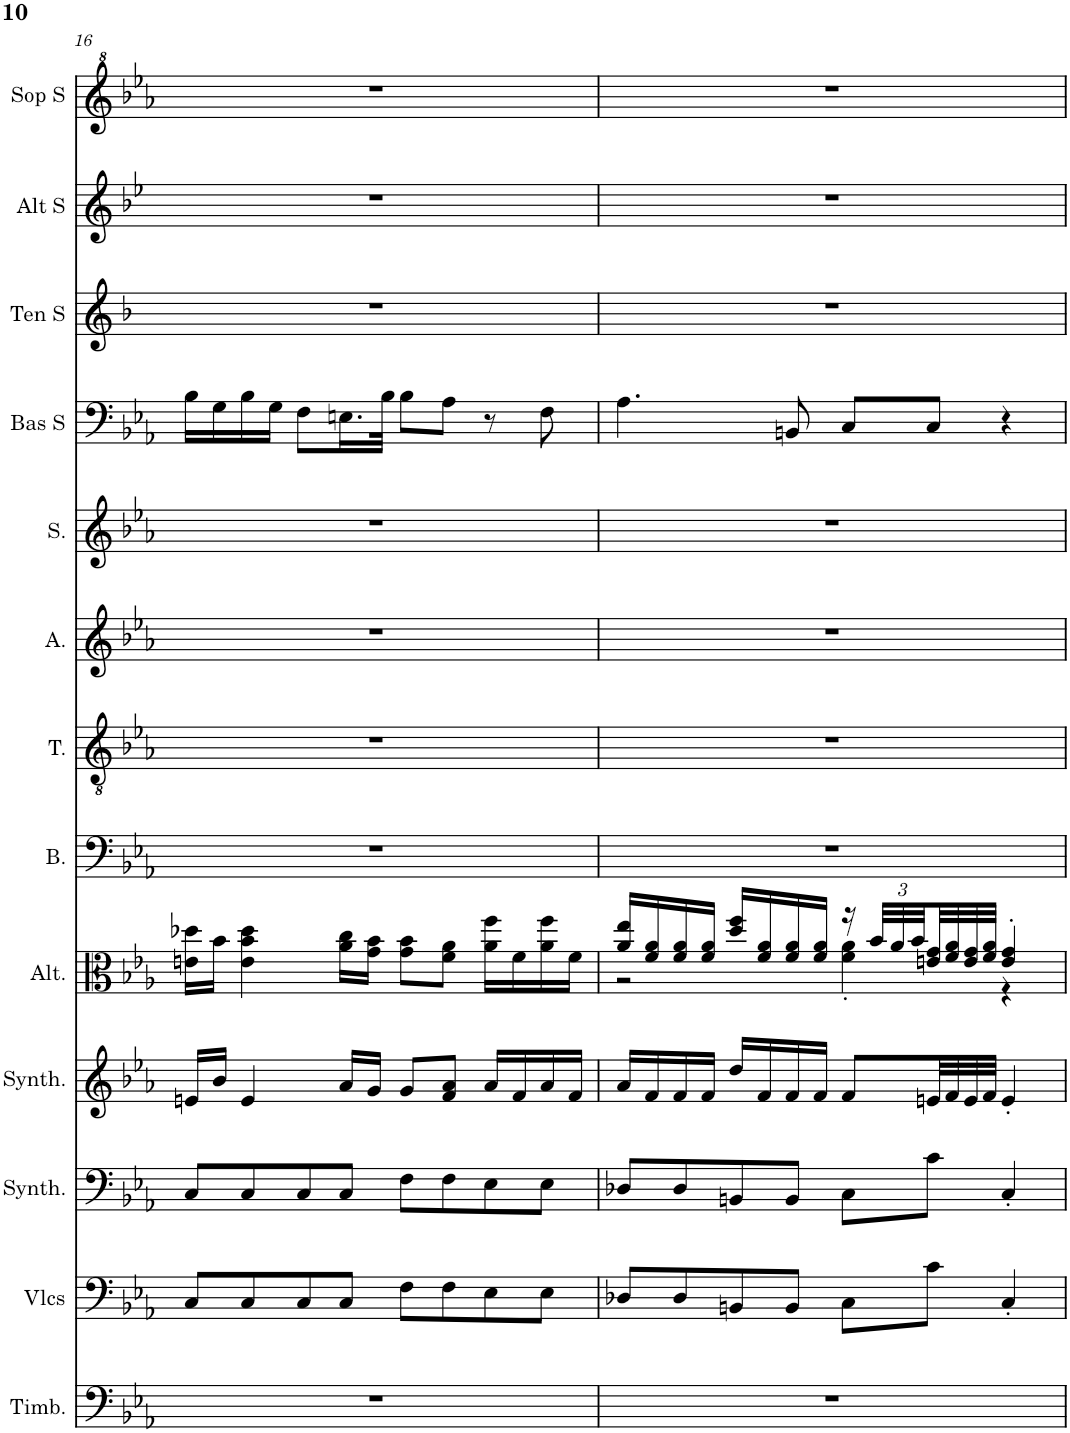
**kern	**kern	**kern	**kern	**kern	**kern	**kern	**kern	**kern	**kern	**kern	**kern	**kern
*part13	*part12	*part11	*part10	*part9	*part8	*part7	*part6	*part5	*part4	*part3	*part2	*part1
*staff13	*staff12	*staff11	*staff10	*staff9	*staff8	*staff7	*staff6	*staff5	*staff4	*staff3	*staff2	*staff1
*I"Timbales, Staff-1	*I"Violoncelles, D'Bass/Strings, etc	*I"Synthétiseur d'instruments à cordes, Synth strings, etc	*I"Synthétiseur d'instruments à cordes, Synth strings 2	*I"Altos, 1st violins	*I"Basse	*I"Ténor	*I"Alto	*I"Soprano	*I"Basse Solo	*I"Tenor Solo	*I"Alto Solo	*I"Soprano Solo
*I'Timb.	*I'Vlcs	*I'Synth.	*I'Synth.	*I'Alt.	*I'B.	*I'T.	*I'A.	*I'S.	*I'Bas S	*I'Ten S	*I'Alt S	*I'Sop S
!!LO:PB:g=z
*clefF4	*clefF4	*clefF4	*clefG2	*clefC3	*clefF4	*clefGv2	*clefG2	*clefG2	*clefF4	*clefG2	*clefG2	*clefG^2
*	*	*	*	*	*	*	*	*	*	*Trd8c14	*Trd4c7	*
*k[b-e-a-]	*k[b-e-a-]	*k[b-e-a-]	*k[b-e-a-]	*k[b-e-a-]	*k[b-e-a-]	*k[b-e-a-]	*k[b-e-a-]	*k[b-e-a-]	*k[b-e-a-]	*k[b-]	*k[b-e-]	*k[b-e-a-]
*M4/4	*M4/4	*M4/4	*M4/4	*M4/4	*M4/4	*M4/4	*M4/4	*M4/4	*M4/4	*M4/4	*M4/4	*M4/4
=16	=16	=16	=16	=16	=16	=16	=16	=16	=16	=16	=16	=16
1r	8C/L	8C/L	16en/LL	16en\ 16dd-X\LL	1r	1r	1r	1r	16B-\LL	1r	1r	1r
.	.	.	16b-/JJ	16b-\JJ	.	.	.	.	16G\	.	.	.
.	8C/	8C/	4e/	4e\ 4b-\ 4dd-\	.	.	.	.	16B-\	.	.	.
.	.	.	.	.	.	.	.	.	16G\JJ	.	.	.
.	8C/	8C/	.	.	.	.	.	.	8F\L	.	.	.
.	8C/J	8C/J	16a-/LL	16a-\ 16cc\LL	.	.	.	.	16.En\L	.	.	.
.	.	.	16g/JJ	16g\ 16b-\JJ	.	.	.	.	.	.	.	.
.	.	.	.	.	.	.	.	.	32B-\JJk	.	.	.
.	8F\L	8F\L	8g/L	8g\ 8b-\L	.	.	.	.	8B-\L	.	.	.
.	8F\	8F\	8f/ 8a-/J	8f\ 8a-\J	.	.	.	.	8A-\J	.	.	.
.	8E-\	8E-\	16a-/LL	16a-\ 16ff\LL	.	.	.	.	8r	.	.	.
.	.	.	16f/	16f\	.	.	.	.	.	.	.	.
.	8E-\J	8E-\J	16a-/	16a-\ 16ff\	.	.	.	.	8F\	.	.	.
.	.	.	16f/JJ	16f\JJ	.	.	.	.	.	.	.	.
=17	=17	=17	=17	=17	=17	=17	=17	=17	=17	=17	=17	=17
*	*	*	*	*^	*	*	*	*	*	*	*	*
1r	8D-X/L	8D-X/L	16a-/LL	16a-/ 16ee-/LL	2r	1r	1r	1r	1r	4.A-\	1r	1r	1r
.	.	.	16f/	16f/ 16a-/	.	.	.	.	.	.	.	.	.
.	8D-/	8D-/	16f/	16f/ 16a-/	.	.	.	.	.	.	.	.	.
.	.	.	16f/JJ	16f/ 16a-/JJ	.	.	.	.	.	.	.	.	.
.	8BBn/	8BBn/	16dd/LL	16dd/ 16ff/LL	.	.	.	.	.	.	.	.	.
.	.	.	16f/	16f/ 16a-/	.	.	.	.	.	.	.	.	.
.	8BB/J	8BB/J	16f/	16f/ 16a-/	.	.	.	.	.	8BBn/	.	.	.
.	.	.	16f/JJ	16f/ 16a-/JJ	.	.	.	.	.	.	.	.	.
.	8C\L	8C\L	8f/L	16r	4f\' 4a-\'	.	.	.	.	8C/L	.	.	.
*	*	*	*	*Xbrackettup	*	*	*	*	*	*	*	*	*
.	.	.	.	48b-/LLL	.	.	.	.	.	.	.	.	.
.	.	.	.	48a-/	.	.	.	.	.	.	.	.	.
.	.	.	.	48b-/	.	.	.	.	.	.	.	.	.
.	8c\J	8c\J	32en/LL	32en/ 32g/	.	.	.	.	.	8C/J	.	.	.
.	.	.	32f/	32f/ 32a-/	.	.	.	.	.	.	.	.	.
.	.	.	32e/	32e/ 32g/	.	.	.	.	.	.	.	.	.
.	.	.	32f/JJJ	32f/ 32a-/JJJ	.	.	.	.	.	.	.	.	.
.	4C'/	4C'/	4e'/	4e/' 4g/'	4r	.	.	.	.	4r	.	.	.
*	*	*	*	*v	*v	*	*	*	*	*	*	*	*
=	=	=	=	=	=	=	=	=	=	=	=	=
*-	*-	*-	*-	*-	*-	*-	*-	*-	*-	*-	*-	*-
